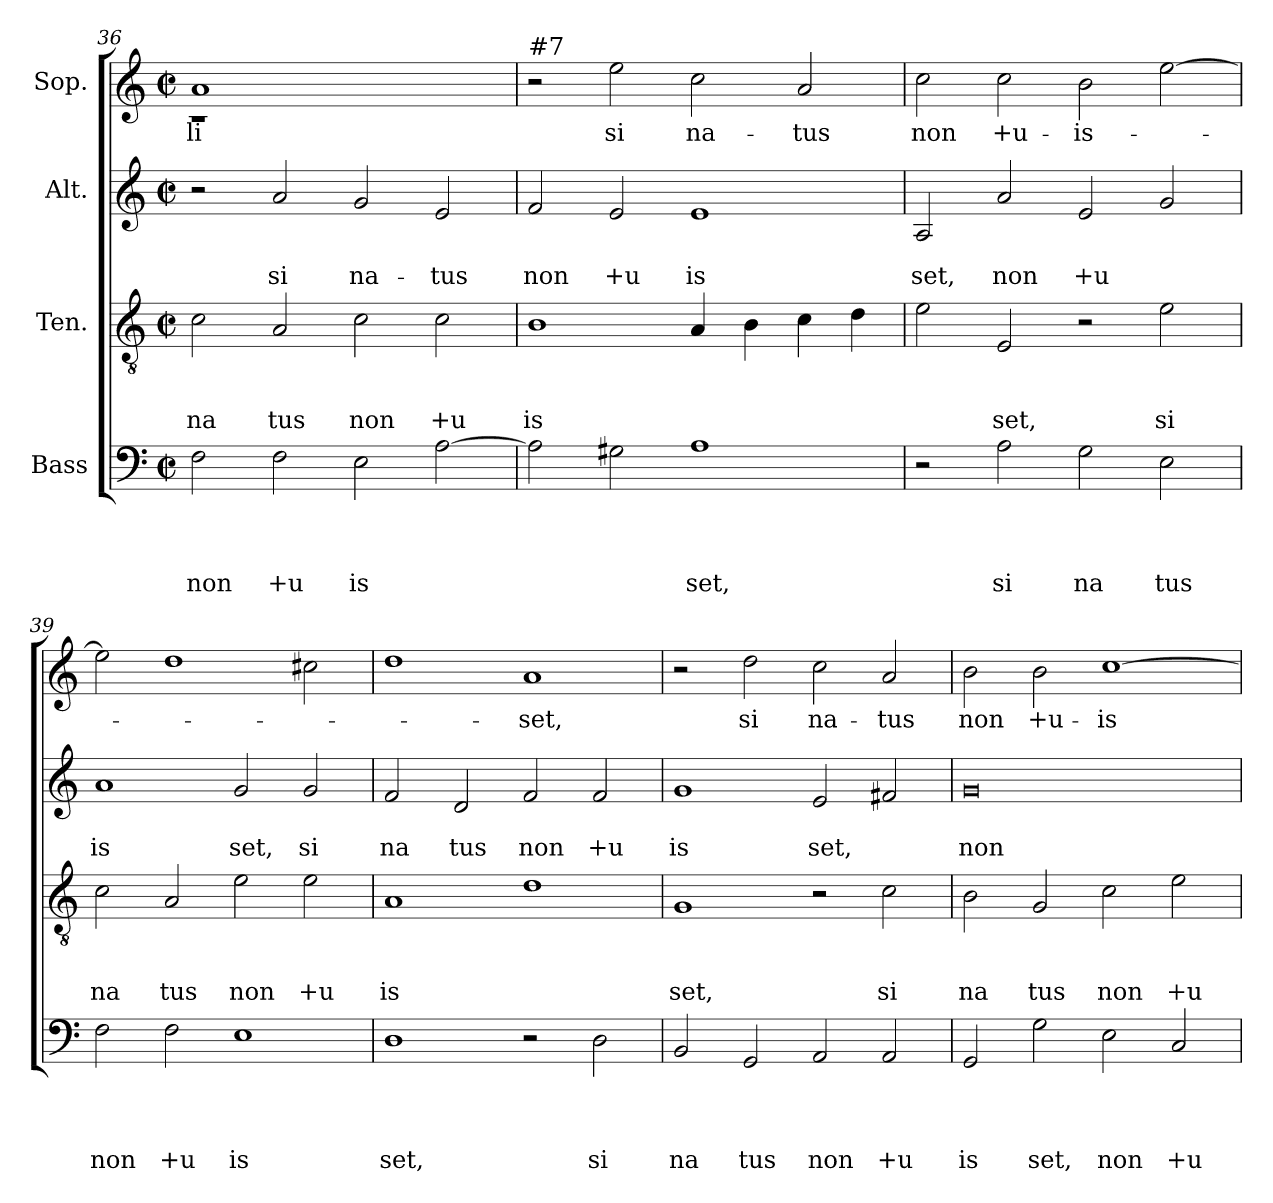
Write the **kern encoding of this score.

**kern	**text	**text	**text	**text	**kern	**text	**text	**text	**kern	**text	**text	**kern	**text
*part4	*part4	*part4	*part4	*part4	*part3	*part3	*part3	*part3	*part2	*part2	*part2	*part1	*part1
*staff4	*staff4	*staff4	*staff4	*staff4	*staff3	*staff3	*staff3	*staff3	*staff2	*staff2	*staff2	*staff1	*staff1
*I"Bass	*	*	*	*	*I"Ten.	*	*	*	*I"Alt.	*	*	*I"Sop.	*
*clefF4	*	*	*	*	*clefGv2	*	*	*	*clefG2	*	*	*clefG2	*
*k[]	*	*	*	*	*k[]	*	*	*	*k[]	*	*	*k[]	*
*C:	*	*	*	*	*C:	*	*	*	*C:	*	*	*C:	*
*M2/2	*	*	*	*	*M2/2	*	*	*	*M2/2	*	*	*M2/2	*
*met(c|)	*	*	*	*	*met(c|)	*	*	*	*met(c|)	*	*	*met(c|)	*
=36	=36	=36	=36	=36	=36	=36	=36	=36	=36	=36	=36	=36	=36
*	*	*	*	*	*	*	*	*	*	*	*	*^	*
!	!	!	!	!LO:LY:b	!	!	!	!LO:LY:b	!	!	!	!	!LO:N:vis=1	!LO:LY:b
2F\	.	.	.	non	2c\	.	.	na	2r	.	.	1a	0rc	-li
!	!	!	!	!LO:LY:b	!	!	!	!LO:LY:b	!	!	!LO:LY:b	!	!	!
2F\	.	.	.	+u	2A/	.	.	tus	2a/	.	si	.	.	.
!	!	!	!	!LO:LY:b	!	!	!	!LO:LY:b	!	!	!LO:LY:b	!	!	!
2E\	.	.	.	is	2c\	.	.	non	2g/	.	na-	1ryy	.	.
!	!	!	!	!	!	!	!	!LO:LY:b	!	!	!LO:LY:b	!	!	!
[<2A\	.	.	.	.	2c\	.	.	+u	2e/	.	-tus	.	.	.
*	*	*	*	*	*	*	*	*	*	*	*	*v	*v	*
!!LO:LB:g=z
=37	=37	=37	=37	=37	=37	=37	=37	=37	=37	=37	=37	=37	=37
!	!	!	!	!	!	!	!	!	!	!	!	!LO:TX:a:t=#7	!
!	!	!	!	!	!	!	!	!LO:LY:b	!	!	!LO:LY:b	!	!
2A\]	.	.	.	.	1B	.	.	is	2f/	.	non	2r	.
!	!	!	!	!	!	!	!	!	!	!	!LO:LY:b	!	!LO:LY:b
2G#X\	.	.	.	.	.	.	.	.	2e/	.	+u	2ee\	si
!	!	!	!	!LO:LY:b	!	!	!	!	!	!	!LO:LY:b	!	!LO:LY:b
1A	.	.	.	set,	4A/	.	.	.	1e	.	is	2cc\	na-
.	.	.	.	.	4B\	.	.	.	.	.	.	.	.
!	!	!	!	!	!	!	!	!	!	!	!	!	!LO:LY:b
.	.	.	.	.	4c\	.	.	.	.	.	.	2a/	-tus
.	.	.	.	.	4d\	.	.	.	.	.	.	.	.
=38	=38	=38	=38	=38	=38	=38	=38	=38	=38	=38	=38	=38	=38
!	!	!	!	!	!	!	!	!	!	!	!LO:LY:b	!	!LO:LY:b
2r	.	.	.	.	2e\	.	.	.	2A/	.	set,	2cc\	non
!	!	!	!	!LO:LY:b	!	!	!	!LO:LY:b	!	!	!LO:LY:b	!	!LO:LY:b
2A\	.	.	.	si	2E/	.	.	set,	2a/	.	non	2cc\	+u-
!	!	!	!	!LO:LY:b	!	!	!	!	!	!	!LO:LY:b	!	!LO:LY:b
2G\	.	.	.	na	2r	.	.	.	2e/	.	+u	2b\	-is-
!	!	!	!	!LO:LY:b	!	!	!	!LO:LY:b	!	!	!	!	!
2E\	.	.	.	tus	2e\	.	.	si	2g/	.	.	[>2ee\	.
=39	=39	=39	=39	=39	=39	=39	=39	=39	=39	=39	=39	=39	=39
!	!	!	!	!LO:LY:b	!	!	!	!LO:LY:b	!	!	!LO:LY:b	!	!
2F\	.	.	.	non	2c\	.	.	na	1a	.	is	2ee\]	.
!	!	!	!	!LO:LY:b	!	!	!	!LO:LY:b	!	!	!	!	!
2F\	.	.	.	+u	2A/	.	.	tus	.	.	.	1dd	.
!	!	!	!	!LO:LY:b	!	!	!	!LO:LY:b	!	!	!LO:LY:b	!	!
1E	.	.	.	is	2e\	.	.	non	2g/	.	set,	.	.
!	!	!	!	!	!	!	!	!LO:LY:b	!	!	!LO:LY:b	!	!
.	.	.	.	.	2e\	.	.	+u	2g/	.	si	2cc#X\	.
=40	=40	=40	=40	=40	=40	=40	=40	=40	=40	=40	=40	=40	=40
!	!	!	!	!LO:LY:b	!	!	!	!LO:LY:b	!	!	!LO:LY:b	!	!
1D	.	.	.	set,	1A	.	.	is	2f/	.	na	1dd	.
!	!	!	!	!	!	!	!	!	!	!	!LO:LY:b	!	!
.	.	.	.	.	.	.	.	.	2d/	.	tus	.	.
!	!	!	!	!	!	!	!	!	!	!	!LO:LY:b	!	!LO:LY:b
2r	.	.	.	.	1d	.	.	.	2f/	.	non	1a	-set,
!	!	!	!	!LO:LY:b	!	!	!	!	!	!	!LO:LY:b	!	!
2D\	.	.	.	si	.	.	.	.	2f/	.	+u	.	.
=41	=41	=41	=41	=41	=41	=41	=41	=41	=41	=41	=41	=41	=41
!	!	!	!	!LO:LY:b	!	!	!	!LO:LY:b	!	!	!LO:LY:b	!	!
2BB/	.	.	.	na	1G	.	.	set,	1g	.	is	2r	.
!	!	!	!	!LO:LY:b	!	!	!	!	!	!	!	!	!LO:LY:b
2GG/	.	.	.	tus	.	.	.	.	.	.	.	2dd\	si
!	!	!	!	!LO:LY:b	!	!	!	!	!	!	!LO:LY:b	!	!LO:LY:b
2AA/	.	.	.	non	2r	.	.	.	2e/	.	set,	2cc\	na-
!	!	!	!	!LO:LY:b	!	!	!	!LO:LY:b	!	!	!	!	!LO:LY:b
2AA/	.	.	.	+u	2c\	.	.	si	2f#X/	.	.	2a/	-tus
=42	=42	=42	=42	=42	=42	=42	=42	=42	=42	=42	=42	=42	=42
!	!	!	!	!LO:LY:b	!	!	!	!LO:LY:b	!	!	!LO:LY:b	!	!LO:LY:b
2GG/	.	.	.	is	2B\	.	.	na	0g	.	non	2b\	non
!	!	!	!	!LO:LY:b	!	!	!	!LO:LY:b	!	!	!	!	!LO:LY:b
2G\	.	.	.	set,	2G/	.	.	tus	.	.	.	2b\	+u-
!	!	!	!	!LO:LY:b	!	!	!	!LO:LY:b	!	!	!	!	!LO:LY:b
2E\	.	.	.	non	2c\	.	.	non	.	.	.	[<1cc	-is-
!	!	!	!	!LO:LY:b	!	!	!	!LO:LY:b	!	!	!	!	!
2C/	.	.	.	+u	2e\	.	.	+u	.	.	.	.	.
=	=	=	=	=	=	=	=	=	=	=	=	=	=
*-	*-	*-	*-	*-	*-	*-	*-	*-	*-	*-	*-	*-	*-
